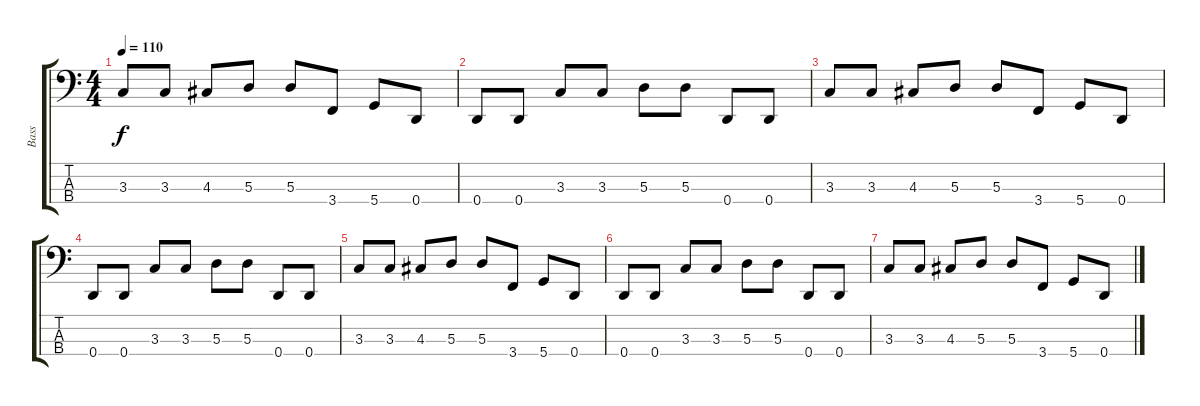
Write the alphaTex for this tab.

\track ("Bass" "Bass") {instrument electricbasspick}
\staff {score tabs}
\tuning (G2 D2 A1 D1) {hide}
\ts (4 4)
\tempo 110
\clef f4
\ks c
3.3.8{dy f} 3.3.8 4.3.8 5.3.8 5.3.8 3.4.8 5.4.8 0.4.8 |
0.4.8 0.4.8 3.3.8 3.3.8 5.3.8 5.3.8 0.4.8 0.4.8 |
3.3.8 3.3.8 4.3.8 5.3.8 5.3.8 3.4.8 5.4.8 0.4.8 |
0.4.8 0.4.8 3.3.8 3.3.8 5.3.8 5.3.8 0.4.8 0.4.8 |
3.3.8 3.3.8 4.3.8 5.3.8 5.3.8 3.4.8 5.4.8 0.4.8 |
0.4.8 0.4.8 3.3.8 3.3.8 5.3.8 5.3.8 0.4.8 0.4.8 |
3.3.8 3.3.8 4.3.8 5.3.8 5.3.8 3.4.8 5.4.8 0.4.8
